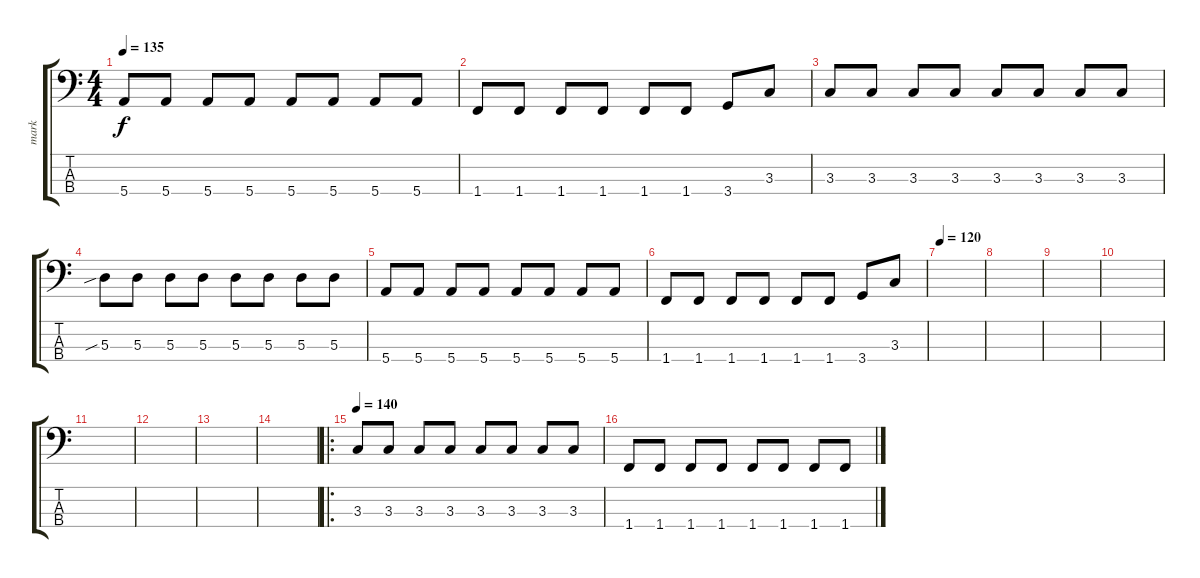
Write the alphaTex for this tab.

\track ("mark" "mark") {instrument slapbass1}
\staff {score tabs}
\tuning (G2 D2 A1 E1) {hide}
\ts (4 4)
\tempo 135
\clef f4
\ks c
5.4.8{dy f} 5.4.8 5.4.8 5.4.8 5.4.8 5.4.8 5.4.8 5.4.8 |
1.4.8 1.4.8 1.4.8 1.4.8 1.4.8 1.4.8 3.4.8 3.3.8 |
3.3.8 3.3.8 3.3.8 3.3.8 3.3.8 3.3.8 3.3.8 3.3.8 |
5.3{sib}.8 5.3.8 5.3.8 5.3.8 5.3.8 5.3.8 5.3.8 5.3.8 |
5.4.8 5.4.8 5.4.8 5.4.8 5.4.8 5.4.8 5.4.8 5.4.8 |
1.4.8 1.4.8 1.4.8 1.4.8 1.4.8 1.4.8 3.4.8 3.3.8 |
\tempo 130
\tempo 120
|
|
|
|
|
|
|
|
\ro
\tempo 140
3.3.8 3.3.8 3.3.8 3.3.8 3.3.8 3.3.8 3.3.8 3.3.8 |
1.4.8 1.4.8 1.4.8 1.4.8 1.4.8 1.4.8 1.4.8 1.4.8
